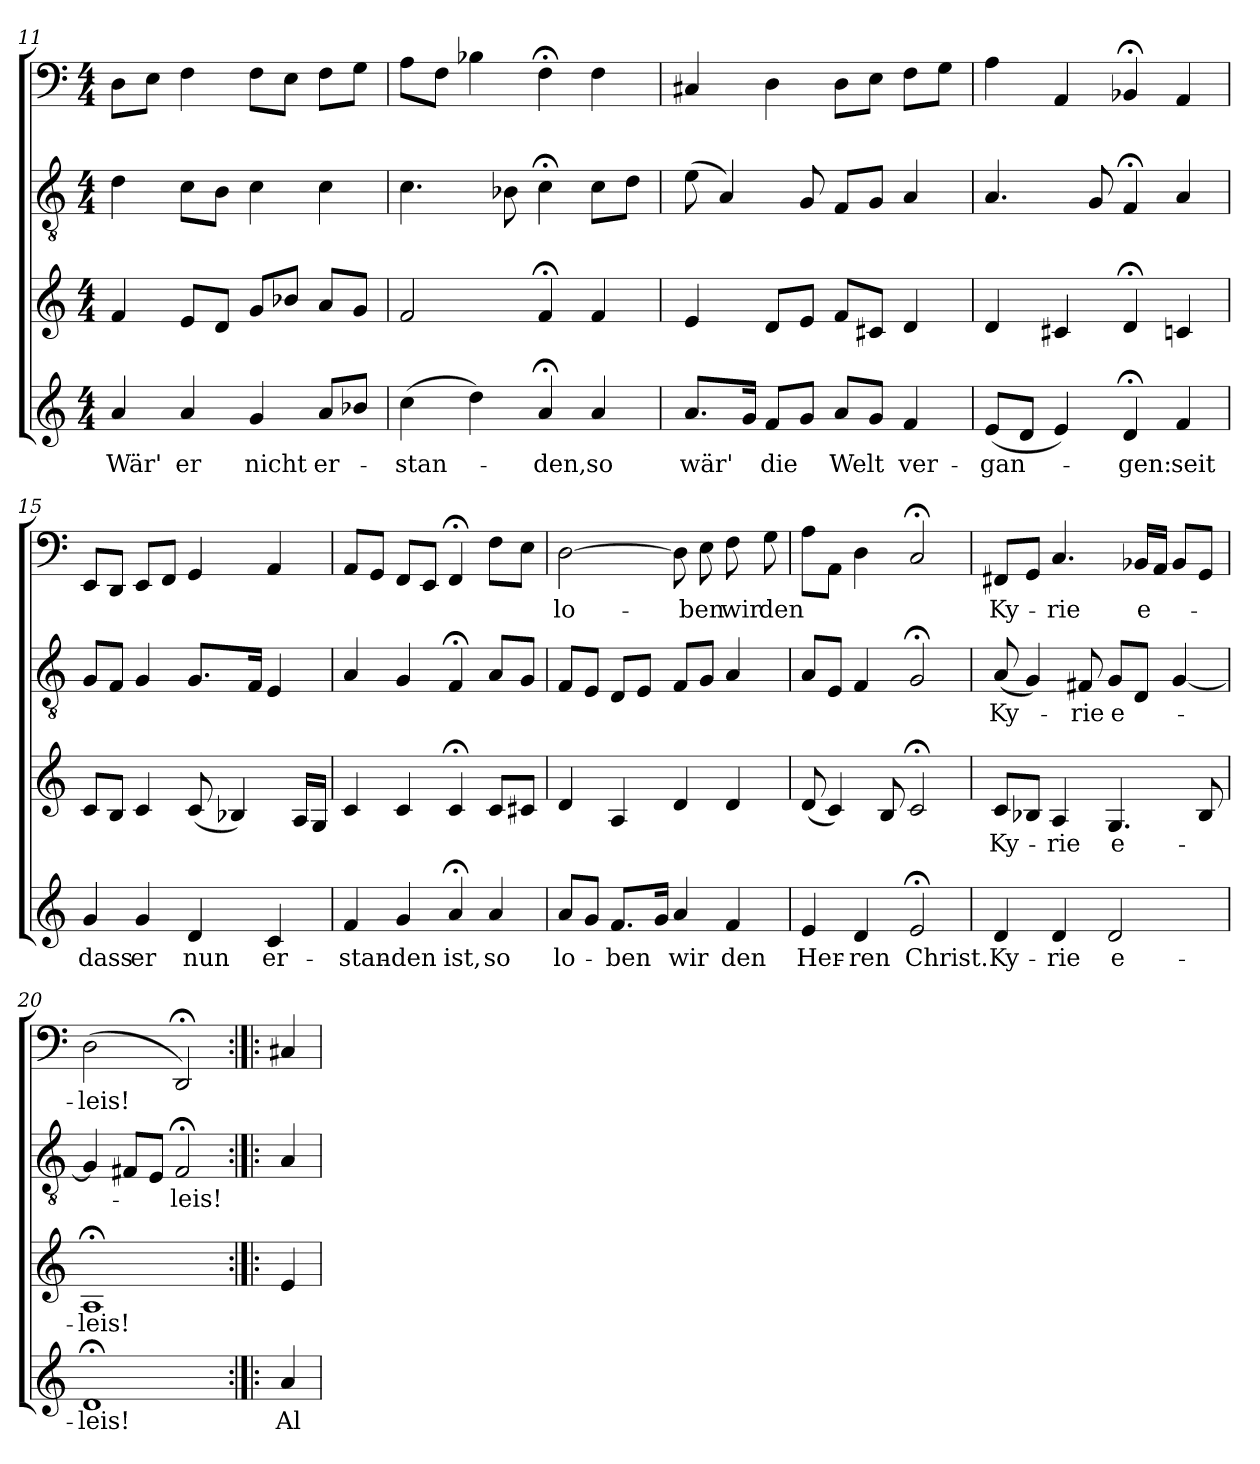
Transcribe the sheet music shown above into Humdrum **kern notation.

**kern	**text	**kern	**text	**kern	**text	**kern	**text
*part4	*part4	*part3	*part3	*part2	*part2	*part1	*part1
*staff4	*staff4	*staff3	*staff3	*staff2	*staff2	*staff1	*staff1
*clefG2	*	*clefG2	*	*clefGv2	*	*clefF4	*
*k[]	*	*k[]	*	*k[]	*	*k[]	*
*a:	*	*a:	*	*a:	*	*a:	*
*M4/4	*	*M4/4	*	*M4/4	*	*M4/4	*
=11	=11	=11	=11	=11	=11	=11	=11
4a/	Wär'	4f/	.	4d\	.	8D\L	.
.	.	.	.	.	.	8E\J	.
4a/	er	8e/L	.	8c\L	.	4F\	.
.	.	8d/J	.	8B\J	.	.	.
4g/	nicht	8g/L	.	4c\	.	8F\L	.
.	.	8b-X/J	.	.	.	8E\J	.
8a/L	er-	8a/L	.	4c\	.	8F\L	.
8b-X/J	.	8g/J	.	.	.	8G\J	.
=12	=12	=12	=12	=12	=12	=12	=12
(4cc\	-stan-	2f/	.	4.c\	.	8A\L	.
.	.	.	.	.	.	8F\J	.
4dd\)	.	.	.	.	.	4B-X\	.
.	.	.	.	8B-X\	.	.	.
4a;</	-den,	4f;</	.	4c;<\	.	4F;<\	.
4a/	so	4f/	.	8c\L	.	4F\	.
.	.	.	.	8d\J	.	.	.
=13	=13	=13	=13	=13	=13	=13	=13
8.a/L	wär'	4e/	.	(8e\	.	4C#X/	.
.	.	.	.	4A/)	.	.	.
16g/Jk	.	.	.	.	.	.	.
8f/L	die	8d/L	.	.	.	4D\	.
8g/J	.	8e/J	.	8G/	.	.	.
8a/L	Welt	8f/L	.	8F/L	.	8D\L	.
8g/J	.	8c#X/J	.	8G/J	.	8E\J	.
4f/	ver-	4d/	.	4A/	.	8F\L	.
.	.	.	.	.	.	8G\J	.
=14	=14	=14	=14	=14	=14	=14	=14
(8e/L	-gan-	4d/	.	4.A/	.	4A\	.
8d/J	.	.	.	.	.	.	.
4e/)	.	4c#X/	.	.	.	4AA/	.
.	.	.	.	8G/	.	.	.
4d;</	-gen:	4d;</	.	4F;</	.	4BB-X;</	.
4f/	seit	4cn/	.	4A/	.	4AA/	.
=15	=15	=15	=15	=15	=15	=15	=15
4g/	dass	8c/L	.	8G/L	.	8EE/L	.
.	.	8B/J	.	8F/J	.	8DD/J	.
4g/	er	4c/	.	4G/	.	8EE/L	.
.	.	.	.	.	.	8FF/J	.
4d/	nun	(8c/	.	8.G/L	.	4GG/	.
.	.	4B-X/)	.	.	.	.	.
.	.	.	.	16F/Jk	.	.	.
4c/	er-	.	.	4E/	.	4AA/	.
.	.	16A/LL	.	.	.	.	.
.	.	16G/JJ	.	.	.	.	.
=16	=16	=16	=16	=16	=16	=16	=16
4f/	-stan-	4c/	.	4A/	.	8AA/L	.
.	.	.	.	.	.	8GG/J	.
4g/	-den	4c/	.	4G/	.	8FF/L	.
.	.	.	.	.	.	8EE/J	.
4a;</	ist,	4c;</	.	4F;</	.	4FF;</	.
4a/	so	8c/L	.	8A/L	.	8F\L	.
.	.	8c#X/J	.	8G/J	.	8E\J	.
=17	=17	=17	=17	=17	=17	=17	=17
8a/L	lo-	4d/	.	8F/L	.	[2D\	lo-
8g/J	.	.	.	8E/J	.	.	.
8.f/L	-ben	4A/	.	8D/L	.	.	.
.	.	.	.	8E/J	.	.	.
16g/Jk	.	.	.	.	.	.	.
4a/	wir	4d/	.	8F/L	.	8D\]	.
.	.	.	.	8G/J	.	8E\	-ben
4f/	den	4d/	.	4A/	.	8F\	wir
.	.	.	.	.	.	8G\	den
=18	=18	=18	=18	=18	=18	=18	=18
4e/	Her-	(8d/	.	8A/L	.	8A\L	.
.	.	4c/)	.	8E/J	.	8AA\J	.
4d/	-ren	.	.	4F/	.	4D\	.
.	.	8B/	.	.	.	.	.
2e;</	Christ.	2c;</	.	2G;</	.	2C;</	.
=19	=19	=19	=19	=19	=19	=19	=19
4d/	Ky-	8c/L	Ky-	(8A/	Ky-	8FF#X/L	Ky-
.	.	8B-X/J	.	4G/)	.	8GG/J	.
4d/	-rie	4A/	-rie	.	.	4.C/	-rie
.	.	.	.	8F#X/	-rie	.	.
2d/	e-	4.G/	e-	8G/L	e-	.	.
.	.	.	.	8D/J	.	16BB-X/LL	e-
.	.	.	.	.	.	16AA/JJ	.
.	.	.	.	[4G/	.	8BB-/L	.
.	.	8B-/	.	.	.	8GG/J	.
=20	=20	=20	=20	=20	=20	=20	=20
1d;</	-leis!	1A;</	-leis!	4G/]	.	(2D\	-leis!
.	.	.	.	8F#X/L	.	.	.
.	.	.	.	8E/J	.	.	.
.	.	.	.	2F#;</	-leis!	2DD;</)	.
=21:|!|:	=21:|!|:	=21:|!|:	=21:|!|:	=21:|!|:	=21:|!|:	=21:|!|:	=21:|!|:
4a/	Al-	4e/	.	4A/	.	4C#X/	.
=	=	=	=	=	=	=	=
*-	*-	*-	*-	*-	*-	*-	*-
